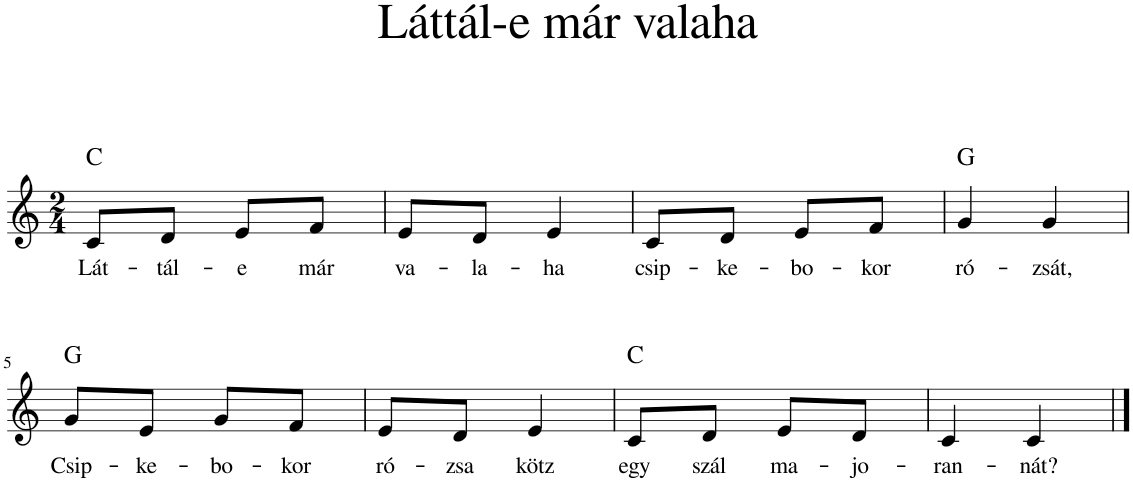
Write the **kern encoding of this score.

**kern	**text	**harte
*part1	*part1	*part1
*staff1	*staff1	*
*I"Piano	*	*
*I'Pno	*	*
*clefG2	*	*
*k[]	*	*
*M2/4	*	*
=1	=1	=1
!	!LO:LY:b	!
8c/L	Lát-	C:maj
!	!LO:LY:b	!
8d/J	-tál-	.
!	!LO:LY:b	!
8e/L	-e	.
!	!LO:LY:b	!
8f/J	már	.
=2	=2	=2
!	!LO:LY:b	!
8e/L	va-	.
!	!LO:LY:b	!
8d/J	-la-	.
!	!LO:LY:b	!
4e/	-ha	.
=3	=3	=3
!	!LO:LY:b	!
8c/L	csip-	.
!	!LO:LY:b	!
8d/J	-ke-	.
!	!LO:LY:b	!
8e/L	-bo-	.
!	!LO:LY:b	!
8f/J	-kor	.
=4	=4	=4
!	!LO:LY:b	!
4g/	ró-	G:maj
!	!LO:LY:b	!
4g/	-zsát,	.
!!LO:LB:g=z
=5	=5	=5
!	!LO:LY:b	!
8g/L	Csip-	G:maj
!	!LO:LY:b	!
8e/J	-ke-	.
!	!LO:LY:b	!
8g/L	-bo-	.
!	!LO:LY:b	!
8f/J	-kor	.
=6	=6	=6
!	!LO:LY:b	!
8e/L	ró-	.
!	!LO:LY:b	!
8d/J	-zsa	.
!	!LO:LY:b	!
4e/	kötz	.
=7	=7	=7
!	!LO:LY:b	!
8c/L	egy	C:maj
!	!LO:LY:b	!
8d/J	szál	.
!	!LO:LY:b	!
8e/L	ma-	.
!	!LO:LY:b	!
8d/J	-jo-	.
=8	=8	=8
!	!LO:LY:b	!
4c/	-ran-	.
!	!LO:LY:b	!
4c/	-nát?	.
==	==	==
*-	*-	*-
